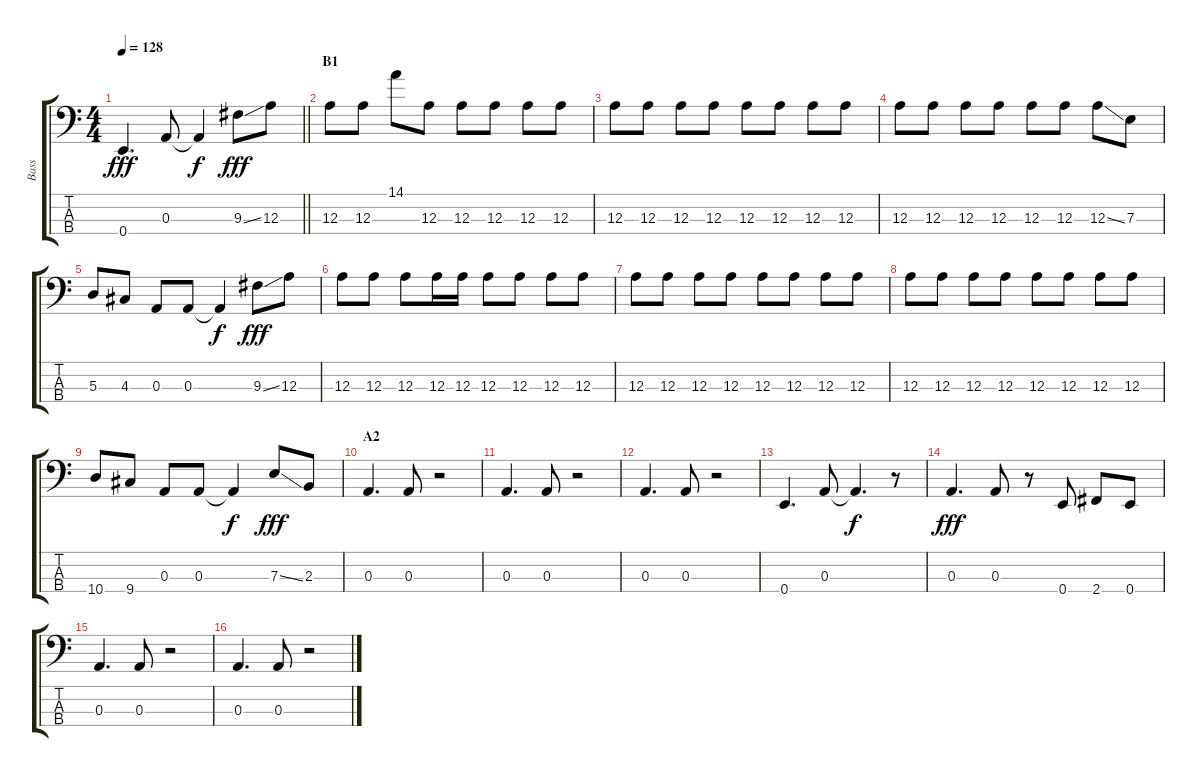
\track ("Bass" "Bass") {instrument electricbassfinger}
\staff {score tabs}
\tuning (G2 D2 A1 E1) {hide}
\ts (4 4)
\tempo 128
\clef f4
\barLineRight lightlight
\ks c
0.4.4{d dy fff} 0.3.8 0.3{t}.4{dy f} 9.3{ss}.8{dy fff} 12.3.8 |
\section ("" "B1")
12.3.8 12.3.8 14.1.8 12.3.8 12.3.8 12.3.8 12.3.8 12.3.8 |
12.3.8 12.3.8 12.3.8 12.3.8 12.3.8 12.3.8 12.3.8 12.3.8 |
12.3.8 12.3.8 12.3.8 12.3.8 12.3.8 12.3.8 12.3{ss}.8 7.3.8 |
5.3.8 4.3.8 0.3.8 0.3.8 0.3{t}.4{dy f} 9.3{ss}.8{dy fff} 12.3.8 |
12.3.8 12.3.8 12.3.8 12.3.16 12.3.16 12.3.8 12.3.8 12.3.8 12.3.8 |
12.3.8 12.3.8 12.3.8 12.3.8 12.3.8 12.3.8 12.3.8 12.3.8 |
12.3.8 12.3.8 12.3.8 12.3.8 12.3.8 12.3.8 12.3.8 12.3.8 |
10.4.8 9.4.8 0.3.8 0.3.8 0.3{t}.4{dy f} 7.3{ss}.8{dy fff} 2.3.8 |
\section ("" "A2")
0.3.4{d} 0.3.8 r.2 |
0.3.4{d} 0.3.8 r.2 |
0.3.4{d} 0.3.8 r.2 |
0.4.4{d} 0.3.8 0.3{t}.4{d dy f} r.8 |
0.3.4{d dy fff} 0.3.8 r.8 0.4.8 2.4.8 0.4.8 |
0.3.4{d} 0.3.8 r.2 |
0.3.4{d} 0.3.8 r.2
